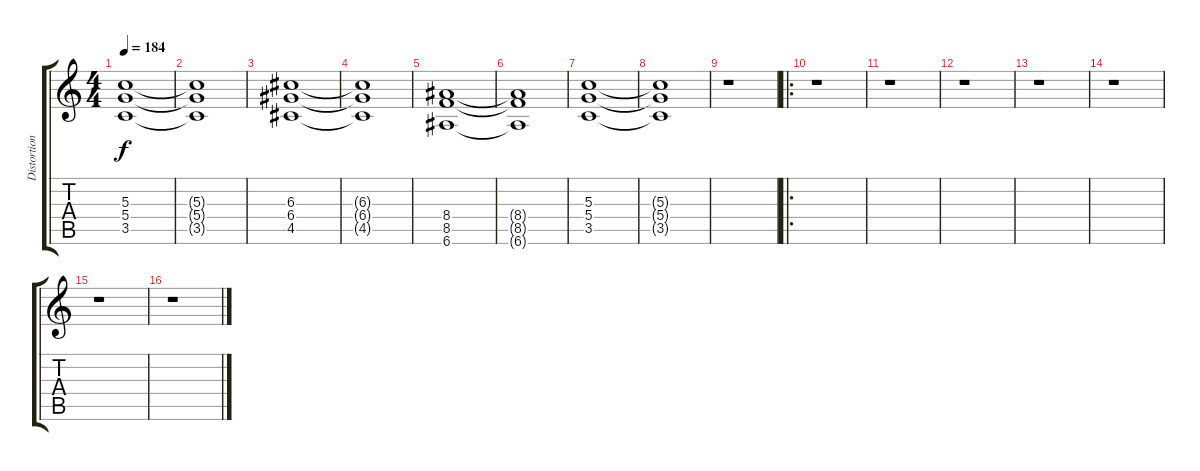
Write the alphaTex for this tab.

\track ("Distortion Guitar" "Distortion") {instrument distortionguitar}
\staff {score tabs}
\tuning (E4 B3 G3 D3 A2 E2) {hide}
\ts (4 4)
\tempo 184
\clef g2
\ks c
(5.3 5.4 3.5).1{dy f} |
(5.3{t} 5.4{t} 3.5{t}).1 |
(6.3 6.4 4.5).1 |
(6.3{t} 6.4{t} 4.5{t}).1 |
(8.4 8.5 6.6).1 |
(8.4{t} 8.5{t} 6.6{t}).1 |
(5.3 5.4 3.5).1 |
(5.3{t} 5.4{t} 3.5{t}).1 |
r.1 |
\ro
r.1 |
r.1 |
r.1 |
r.1 |
r.1 |
r.1 |
r.1
